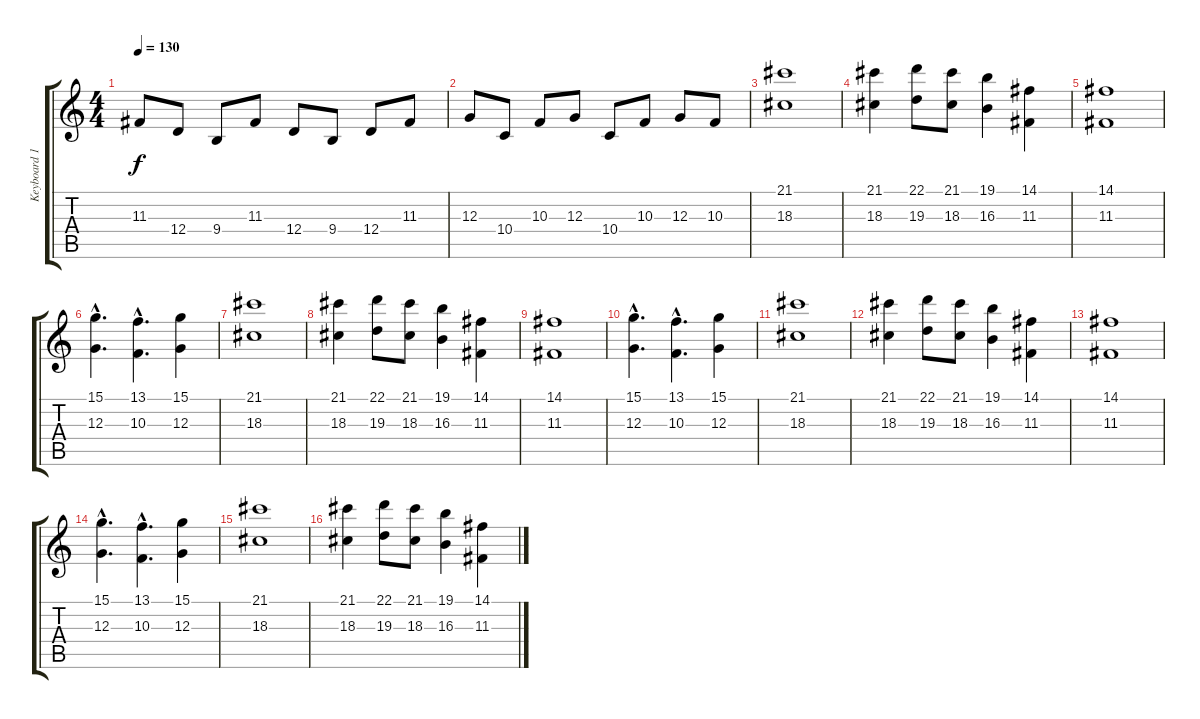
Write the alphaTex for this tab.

\track ("Keyboard 1" "Keyboard 1") {instrument stringensemble1}
\staff {score tabs}
\tuning (E4 B3 G3 D3 A2 E2) {hide}
\ts (4 4)
\tempo 130
\clef g2
\ks c
11.3.8{dy f} 12.4.8 9.4.8 11.3.8 12.4.8 9.4.8 12.4.8 11.3.8 |
12.3.8 10.4.8 10.3.8 12.3.8 10.4.8 10.3.8 12.3.8 10.3.8 |
\section ("" "")
(21.1 18.3).1{instrument stringensemble1} |
(21.1 18.3).4 (22.1 19.3).8 (21.1 18.3).8 (19.1 16.3).4 (14.1 11.3).4 |
(14.1 11.3).1 |
(15.1{hac} 12.3{hac}).4{d} (13.1{hac} 10.3{hac}).4{d} (15.1 12.3).4 |
(21.1 18.3).1 |
(21.1 18.3).4 (22.1 19.3).8 (21.1 18.3).8 (19.1 16.3).4 (14.1 11.3).4 |
(14.1 11.3).1 |
(15.1{hac} 12.3{hac}).4{d} (13.1{hac} 10.3{hac}).4{d} (15.1 12.3).4 |
\section ("" "")
(21.1 18.3).1 |
(21.1 18.3).4 (22.1 19.3).8 (21.1 18.3).8 (19.1 16.3).4 (14.1 11.3).4 |
(14.1 11.3).1 |
(15.1{hac} 12.3{hac}).4{d} (13.1{hac} 10.3{hac}).4{d} (15.1 12.3).4 |
(21.1 18.3).1 |
(21.1 18.3).4 (22.1 19.3).8 (21.1 18.3).8 (19.1 16.3).4 (14.1 11.3).4
